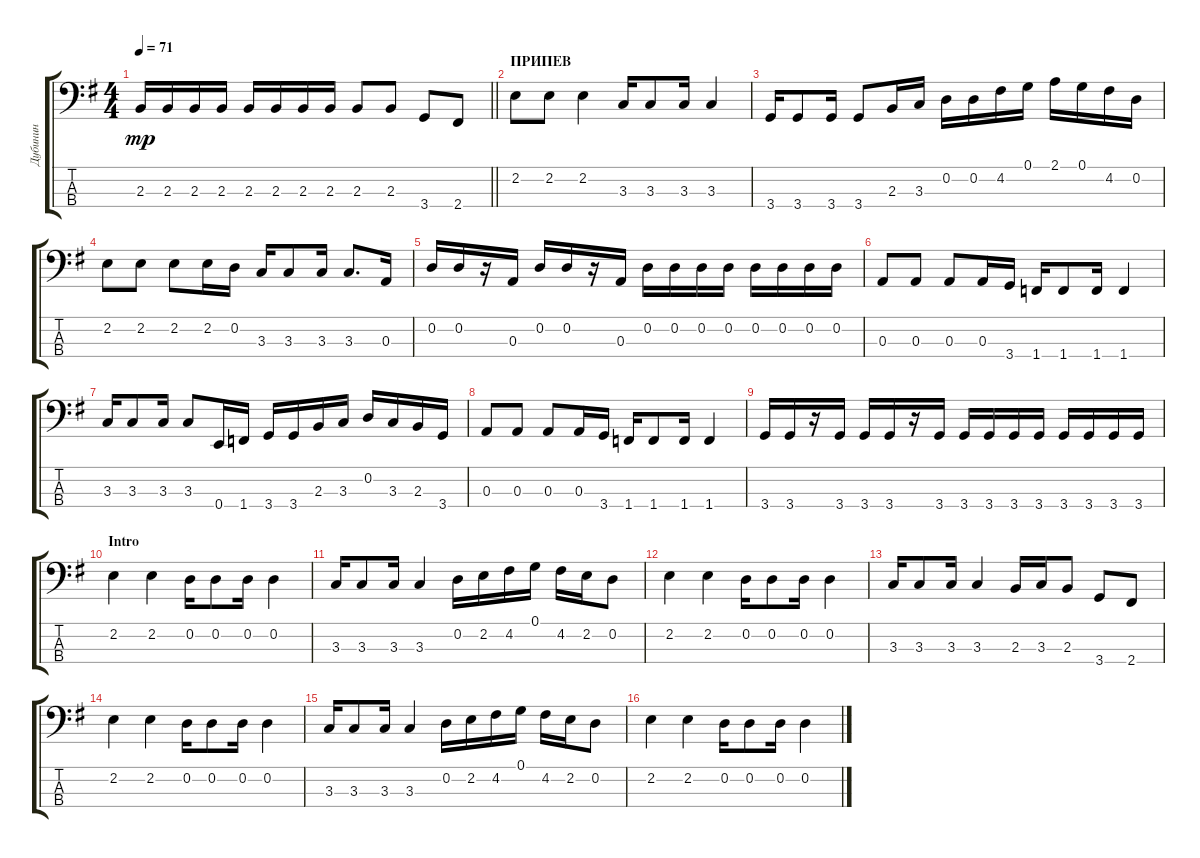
\track ("Дубинин" "Дубинин") {instrument electricbasspick}
\staff {score tabs}
\tuning (G2 D2 A1 E1) {hide}
\ts (4 4)
\tempo 71
\clef f4
\barLineRight lightlight
\ks eminor
2.3.16{dy mp} 2.3.16 2.3.16 2.3.16 2.3.16 2.3.16 2.3.16 2.3.16 2.3.8 2.3.8 3.4.8 2.4.8 |
\section ("" "ПРИПЕВ")
2.2.8 2.2.8 2.2.4 3.3.16 3.3.8 3.3.16 3.3.4 |
3.4.16 3.4.8 3.4.16 3.4.8 2.3.16 3.3.16 0.2.16 0.2.16 4.2.16 0.1.16 2.1.16 0.1.16 4.2.16 0.2.16 |
2.2.8 2.2.8 2.2.8 2.2.16 0.2.16 3.3.16 3.3.8 3.3.16 3.3.8{d} 0.3.16 |
0.2.16 0.2.16 r.16 0.3.16 0.2.16 0.2.16 r.16 0.3.16 0.2.16 0.2.16 0.2.16 0.2.16 0.2.16 0.2.16 0.2.16 0.2.16 |
0.3.8 0.3.8 0.3.8 0.3.16 3.4.16 1.4.16 1.4.8 1.4.16 1.4.4 |
3.3.16 3.3.8 3.3.16 3.3.8 0.4.16 1.4.16 3.4.16 3.4.16 2.3.16 3.3.16 0.2.16 3.3.16 2.3.16 3.4.16 |
0.3.8 0.3.8 0.3.8 0.3.16 3.4.16 1.4.16 1.4.8 1.4.16 1.4.4 |
3.4.16 3.4.16 r.16 3.4.16 3.4.16 3.4.16 r.16 3.4.16 3.4.16 3.4.16 3.4.16 3.4.16 3.4.16 3.4.16 3.4.16 3.4.16 |
\section ("" "Intro")
2.2.4 2.2.4 0.2.16 0.2.8 0.2.16 0.2.4 |
3.3.16 3.3.8 3.3.16 3.3.4 0.2.16 2.2.16 4.2.16 0.1.16 4.2.16 2.2.16 0.2.8 |
2.2.4 2.2.4 0.2.16 0.2.8 0.2.16 0.2.4 |
3.3.16 3.3.8 3.3.16 3.3.4 2.3.16 3.3.16 2.3.8 3.4.8 2.4.8 |
2.2.4 2.2.4 0.2.16 0.2.8 0.2.16 0.2.4 |
3.3.16 3.3.8 3.3.16 3.3.4 0.2.16 2.2.16 4.2.16 0.1.16 4.2.16 2.2.16 0.2.8 |
2.2.4 2.2.4 0.2.16 0.2.8 0.2.16 0.2.4
